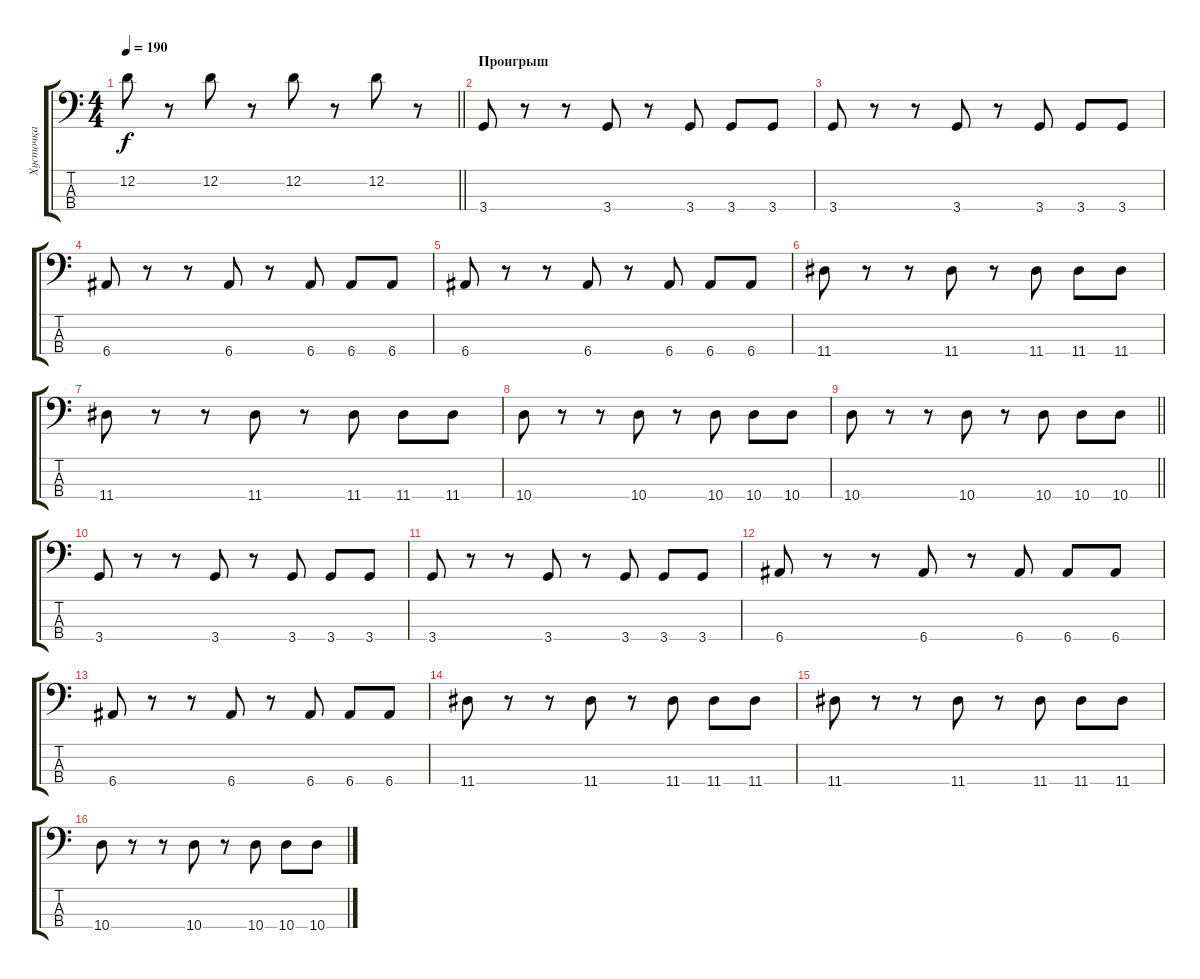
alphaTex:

\track ("Хусточка" "Хусточка") {instrument electricbassfinger}
\staff {score tabs}
\tuning (G2 D2 A1 E1) {hide}
\ts (4 4)
\tempo 190
\clef f4
\barLineRight lightlight
\ks c
12.2.8{dy f} r.8 12.2.8 r.8 12.2.8 r.8 12.2.8 r.8 |
\section ("" "Проигрыш")
3.4.8 r.8 r.8 3.4.8 r.8 3.4.8 3.4.8 3.4.8 |
3.4.8 r.8 r.8 3.4.8 r.8 3.4.8 3.4.8 3.4.8 |
6.4.8 r.8 r.8 6.4.8 r.8 6.4.8 6.4.8 6.4.8 |
6.4.8 r.8 r.8 6.4.8 r.8 6.4.8 6.4.8 6.4.8 |
11.4.8 r.8 r.8 11.4.8 r.8 11.4.8 11.4.8 11.4.8 |
11.4.8 r.8 r.8 11.4.8 r.8 11.4.8 11.4.8 11.4.8 |
10.4.8 r.8 r.8 10.4.8 r.8 10.4.8 10.4.8 10.4.8 |
\barLineRight lightlight
10.4.8 r.8 r.8 10.4.8 r.8 10.4.8 10.4.8 10.4.8 |
3.4.8 r.8 r.8 3.4.8 r.8 3.4.8 3.4.8 3.4.8 |
3.4.8 r.8 r.8 3.4.8 r.8 3.4.8 3.4.8 3.4.8 |
6.4.8 r.8 r.8 6.4.8 r.8 6.4.8 6.4.8 6.4.8 |
6.4.8 r.8 r.8 6.4.8 r.8 6.4.8 6.4.8 6.4.8 |
11.4.8 r.8 r.8 11.4.8 r.8 11.4.8 11.4.8 11.4.8 |
11.4.8 r.8 r.8 11.4.8 r.8 11.4.8 11.4.8 11.4.8 |
10.4.8 r.8 r.8 10.4.8 r.8 10.4.8 10.4.8 10.4.8
